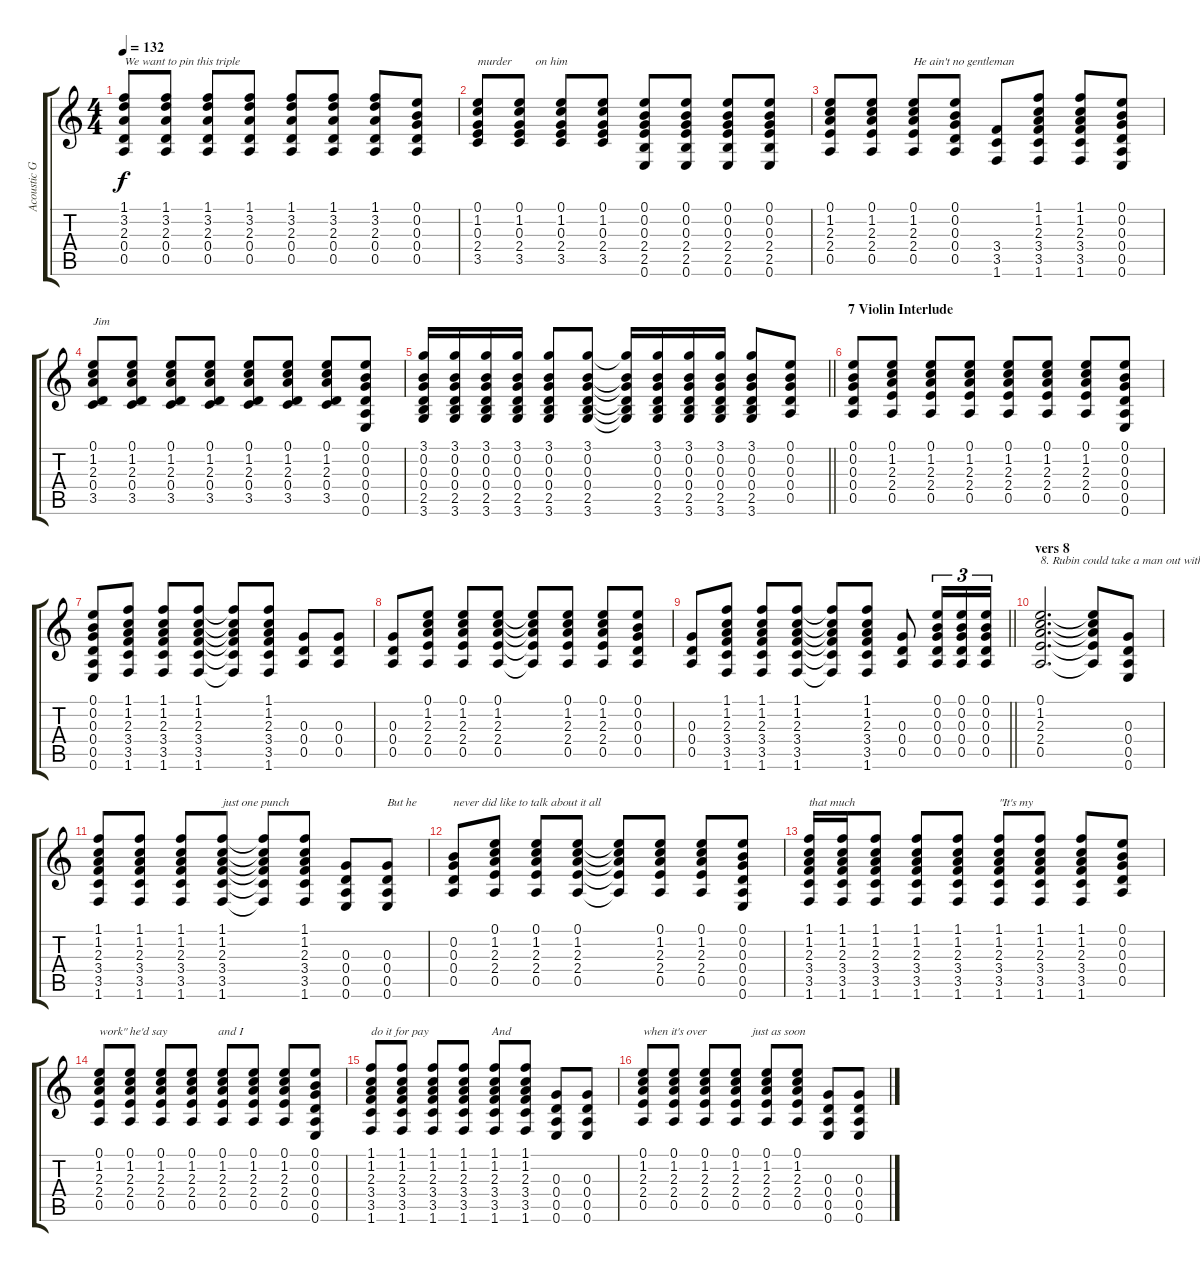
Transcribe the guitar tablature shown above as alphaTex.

\track ("Acoustic Guitar" "Acoustic G") {instrument acousticguitarnylon}
\staff {score tabs}
\tuning (E4 B3 G3 D3 A2 E2) {hide}
\ts (4 4)
\tempo 132
\clef g2
\ks c
(1.1 3.2 2.3 0.4 0.5).8{txt "We want to pin this triple " dy f} (1.1 3.2 2.3 0.4 0.5).8 (1.1 3.2 2.3 0.4 0.5).8 (1.1 3.2 2.3 0.4 0.5).8 (1.1 3.2 2.3 0.4 0.5).8 (1.1 3.2 2.3 0.4 0.5).8 (1.1 3.2 2.3 0.4 0.5).8 (0.1 0.2 0.3 0.4 0.5).8 |
(0.1 1.2 0.3 2.4 3.5).8{txt "murder        on him"} (0.1 1.2 0.3 2.4 3.5).8 (0.1 1.2 0.3 2.4 3.5).8 (0.1 1.2 0.3 2.4 3.5).8 (0.1 0.2 0.3 2.4 2.5 0.6).8 (0.1 0.2 0.3 2.4 2.5 0.6).8 (0.1 0.2 0.3 2.4 2.5 0.6).8 (0.1 0.2 0.3 2.4 2.5 0.6).8 |
(0.1 1.2 2.3 2.4 0.5).8 (0.1 1.2 2.3 2.4 0.5).8 (0.1 1.2 2.3 2.4 0.5).8{txt "He ain't no gentleman"} (0.1 0.2 0.3 0.4 0.5).8 (3.4 3.5 1.6).8 (1.1 1.2 2.3 3.4 3.5 1.6).8 (1.1 1.2 2.3 3.4 3.5 1.6).8 (0.1 0.2 0.3 0.4 0.5 0.6).8 |
(0.1 1.2 2.3 0.4 3.5).8{txt "Jim"} (0.1 1.2 2.3 0.4 3.5).8 (0.1 1.2 2.3 0.4 3.5).8 (0.1 1.2 2.3 0.4 3.5).8 (0.1 1.2 2.3 0.4 3.5).8 (0.1 1.2 2.3 0.4 3.5).8 (0.1 1.2 2.3 0.4 3.5).8 (0.1 0.2 0.3 0.4 0.5 0.6).8 |
\barLineRight lightlight
(3.1 0.2 0.3 0.4 2.5 3.6).16 (3.1 0.2 0.3 0.4 2.5 3.6).16 (3.1 0.2 0.3 0.4 2.5 3.6).16 (3.1 0.2 0.3 0.4 2.5 3.6).16 (3.1 0.2 0.3 0.4 2.5 3.6).8 (3.1 0.2 0.3 0.4 2.5 3.6).8 (3.1{t} 0.2{t} 0.3{t} 0.4{t} 2.5{t} 3.6{t}).16 (3.1 0.2 0.3 0.4 2.5 3.6).16 (3.1 0.2 0.3 0.4 2.5 3.6).16 (3.1 0.2 0.3 0.4 2.5 3.6).16 (3.1 0.2 0.3 0.4 2.5 3.6).8 (0.1 0.2 0.3 0.4 0.5).8 |
\section ("" "7 Violin Interlude")
(0.1 0.2 0.3 0.4 0.5).8 (0.1 1.2 2.3 2.4 0.5).8 (0.1 1.2 2.3 2.4 0.5).8 (0.1 1.2 2.3 2.4 0.5).8 (0.1 1.2 2.3 2.4 0.5).8 (0.1 1.2 2.3 2.4 0.5).8 (0.1 1.2 2.3 2.4 0.5).8 (0.1 0.2 0.3 0.4 0.5 0.6).8 |
(0.1 0.2 0.3 0.4 0.5 0.6).8 (1.1 1.2 2.3 3.4 3.5 1.6).8 (1.1 1.2 2.3 3.4 3.5 1.6).8 (1.1 1.2 2.3 3.4 3.5 1.6).8 (1.1{t} 1.2{t} 2.3{t} 3.4{t} 3.5{t} 1.6{t}).8 (1.1 1.2 2.3 3.4 3.5 1.6).8 (0.3 0.4 0.5).8 (0.3 0.4 0.5).8 |
(0.3 0.4 0.5).8 (0.1 1.2 2.3 2.4 0.5).8 (0.1 1.2 2.3 2.4 0.5).8 (0.1 1.2 2.3 2.4 0.5).8 (0.1{t} 1.2{t} 2.3{t} 2.4{t} 0.5{t}).8 (0.1 1.2 2.3 2.4 0.5).8 (0.1 1.2 2.3 2.4 0.5).8 (0.1 0.2 0.3 0.4 0.5).8 |
\barLineRight lightlight
(0.3 0.4 0.5).8 (1.1 1.2 2.3 3.4 3.5 1.6).8 (1.1 1.2 2.3 3.4 3.5 1.6).8 (1.1 1.2 2.3 3.4 3.5 1.6).8 (1.1{t} 1.2{t} 2.3{t} 3.4{t} 3.5{t} 1.6{t}).8 (1.1 1.2 2.3 3.4 3.5 1.6).8 (0.3 0.4 0.5).8 (0.1 0.2 0.3 0.4 0.5).16{tu (3 2)} (0.1 0.2 0.3 0.4 0.5).16{tu (3 2)} (0.1 0.2 0.3 0.4 0.5).16{tu (3 2)} |
\section ("" "vers 8")
(0.1 1.2 2.3 2.4 0.5).2{d txt "8. Rubin could take a man out with"} (0.1{t} 1.2{t} 2.3{t} 2.4{t} 0.5{t}).8 (0.3 0.4 0.5 0.6).8 |
(1.1 1.2 2.3 3.4 3.5 1.6).8 (1.1 1.2 2.3 3.4 3.5 1.6).8 (1.1 1.2 2.3 3.4 3.5 1.6).8 (1.1 1.2 2.3 3.4 3.5 1.6).8{txt "just one punch"} (1.1{t} 1.2{t} 2.3{t} 3.4{t} 3.5{t} 1.6{t}).8 (1.1 1.2 2.3 3.4 3.5 1.6).8 (0.3 0.4 0.5 0.6).8 (0.3 0.4 0.5 0.6).8{txt "But he"} |
(0.2 0.3 0.4 0.5).8{txt "never did like to talk about it all "} (0.1 1.2 2.3 2.4 0.5).8 (0.1 1.2 2.3 2.4 0.5).8 (0.1 1.2 2.3 2.4 0.5).8 (0.1{t} 1.2{t} 2.3{t} 2.4{t} 0.5{t}).8 (0.1 1.2 2.3 2.4 0.5).8 (0.1 1.2 2.3 2.4 0.5).8 (0.1 0.2 0.3 0.4 0.5 0.6).8 |
(1.1 1.2 2.3 3.4 3.5 1.6).16{txt "that much"} (1.1 1.2 2.3 3.4 3.5 1.6).16 (1.1 1.2 2.3 3.4 3.5 1.6).8 (1.1 1.2 2.3 3.4 3.5 1.6).8 (1.1 1.2 2.3 3.4 3.5 1.6).8 (1.1 1.2 2.3 3.4 3.5 1.6).8{txt "\"It's my"} (1.1 1.2 2.3 3.4 3.5 1.6).8 (1.1 1.2 2.3 3.4 3.5 1.6).8 (0.1 0.2 0.3 0.4 0.5).8 |
(0.1 1.2 2.3 2.4 0.5).8{txt "work\" he'd say                 and I"} (0.1 1.2 2.3 2.4 0.5).8 (0.1 1.2 2.3 2.4 0.5).8 (0.1 1.2 2.3 2.4 0.5).8 (0.1 1.2 2.3 2.4 0.5).8 (0.1 1.2 2.3 2.4 0.5).8 (0.1 1.2 2.3 2.4 0.5).8 (0.1 0.2 0.3 0.4 0.5 0.6).8 |
(1.1 1.2 2.3 3.4 3.5 1.6).8{txt "do it for pay                     And"} (1.1 1.2 2.3 3.4 3.5 1.6).8 (1.1 1.2 2.3 3.4 3.5 1.6).8 (1.1 1.2 2.3 3.4 3.5 1.6).8 (1.1 1.2 2.3 3.4 3.5 1.6).8 (1.1 1.2 2.3 3.4 3.5 1.6).8 (0.3 0.4 0.5 0.6).8 (0.3 0.4 0.5 0.6).8 |
(0.1 1.2 2.3 2.4 0.5).8{txt "when it's over               just as soon"} (0.1 1.2 2.3 2.4 0.5).8 (0.1 1.2 2.3 2.4 0.5).8 (0.1 1.2 2.3 2.4 0.5).8 (0.1 1.2 2.3 2.4 0.5).8 (0.1 1.2 2.3 2.4 0.5).8 (0.3 0.4 0.5 0.6).8 (0.3 0.4 0.5 0.6).8
